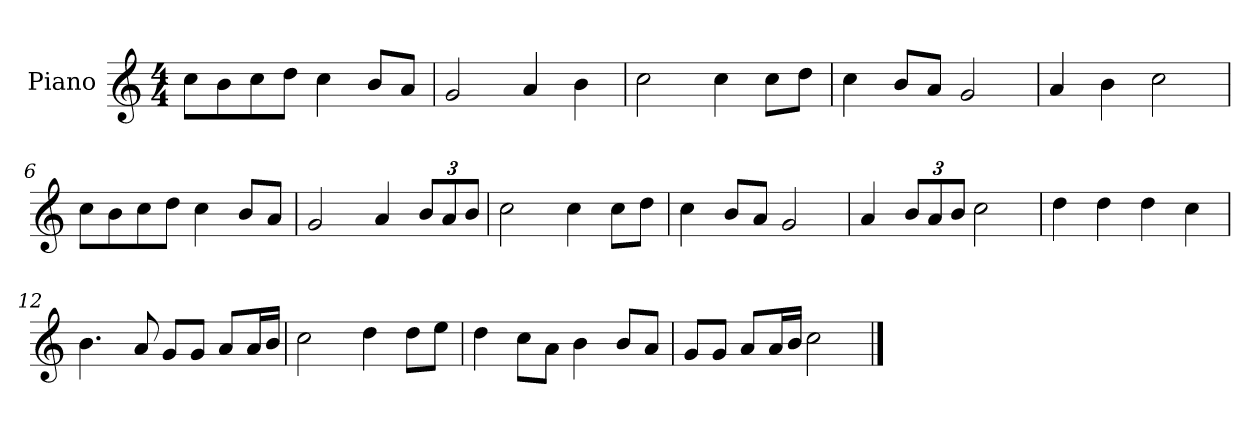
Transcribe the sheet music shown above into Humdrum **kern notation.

**kern
*part1
*staff1
*I"Piano
*I'P-no
*clefG2
*k[]
*M4/4
*MM90
=1
8cc\L
8b\
8cc\
8dd\J
4cc\
8b/L
8a/J
=2
2g/
4a/
4b\
=3
2cc\
4cc\
8cc\L
8dd\J
=4
4cc\
8b/L
8a/J
2g/
=5
4a/
4b\
2cc\
=6
8cc\L
8b\
8cc\
8dd\J
4cc\
8b/L
8a/J
=7
2g/
4a/
*Xbrackettup
12b/L
12a/
12b/J
=8
2cc\
4cc\
8cc\L
8dd\J
!!LO:LB:g=z
=9
4cc\
8b/L
8a/J
2g/
=10
4a/
12b/L
12a/
12b/J
2cc\
=11
4dd\
4dd\
4dd\
4cc\
=12
4.b\
8a/
8g/L
8g/J
8a/L
16a/L
16b/JJ
=13
2cc\
4dd\
8dd\L
8ee\J
=14
4dd\
8cc\L
8a\J
4b\
8b/L
8a/J
=15
8g/L
8g/J
8a/L
16a/L
16b/JJ
2cc\
==
*-
